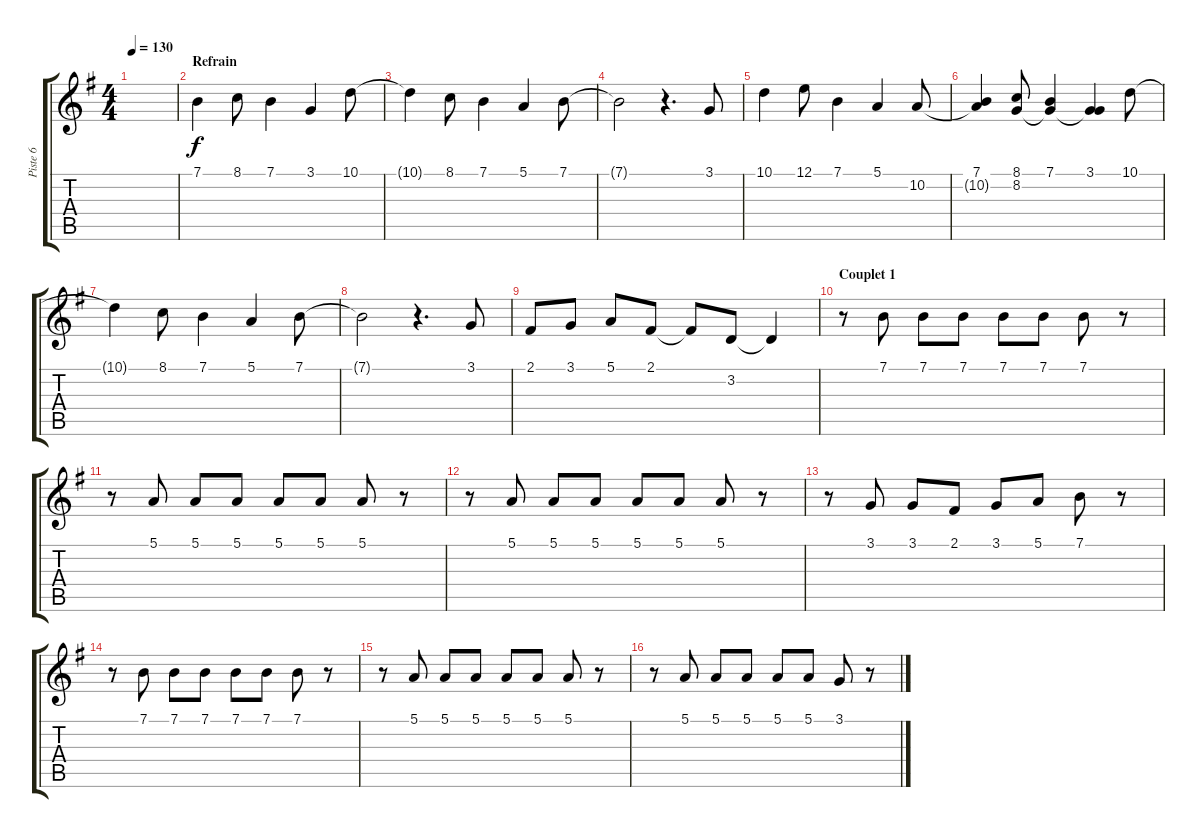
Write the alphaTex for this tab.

\track ("Piste 6" "Piste 6") {instrument choiraahs}
\staff {score tabs}
\tuning (E4 B3 G3 D3 A2 E2) {hide}
\ts (4 4)
\tempo 130
\clef g2
\ks eminor
|
\section ("" "Refrain")
7.1.4 8.1.8 7.1.4 3.1.4 10.1.8 |
10.1{t}.4 8.1.8 7.1.4 5.1.4 7.1.8 |
7.1{t}.2 r.4{d} 3.1.8 |
10.1.4 12.1.8 7.1.4 5.1.4 10.2.8 |
(7.1 10.2{t}).4 (8.1 8.2).8 (7.1 8.2{t}).4 (3.1 8.2{t}).4 10.1.8 |
10.1{t}.4 8.1.8 7.1.4 5.1.4 7.1.8 |
7.1{t}.2 r.4{d} 3.1.8 |
2.1.8 3.1.8 5.1.8 2.1.8 2.1{t}.8 3.2.8 3.2{t}.4 |
\section ("" "Couplet 1")
r.8 7.1.8 7.1.8 7.1.8 7.1.8 7.1.8 7.1.8 r.8 |
r.8 5.1.8 5.1.8 5.1.8 5.1.8 5.1.8 5.1.8 r.8 |
r.8 5.1.8 5.1.8 5.1.8 5.1.8 5.1.8 5.1.8 r.8 |
r.8 3.1.8 3.1.8 2.1.8 3.1.8 5.1.8 7.1.8 r.8 |
r.8 7.1.8 7.1.8 7.1.8 7.1.8 7.1.8 7.1.8 r.8 |
r.8 5.1.8 5.1.8 5.1.8 5.1.8 5.1.8 5.1.8 r.8 |
r.8 5.1.8 5.1.8 5.1.8 5.1.8 5.1.8 3.1.8 r.8
